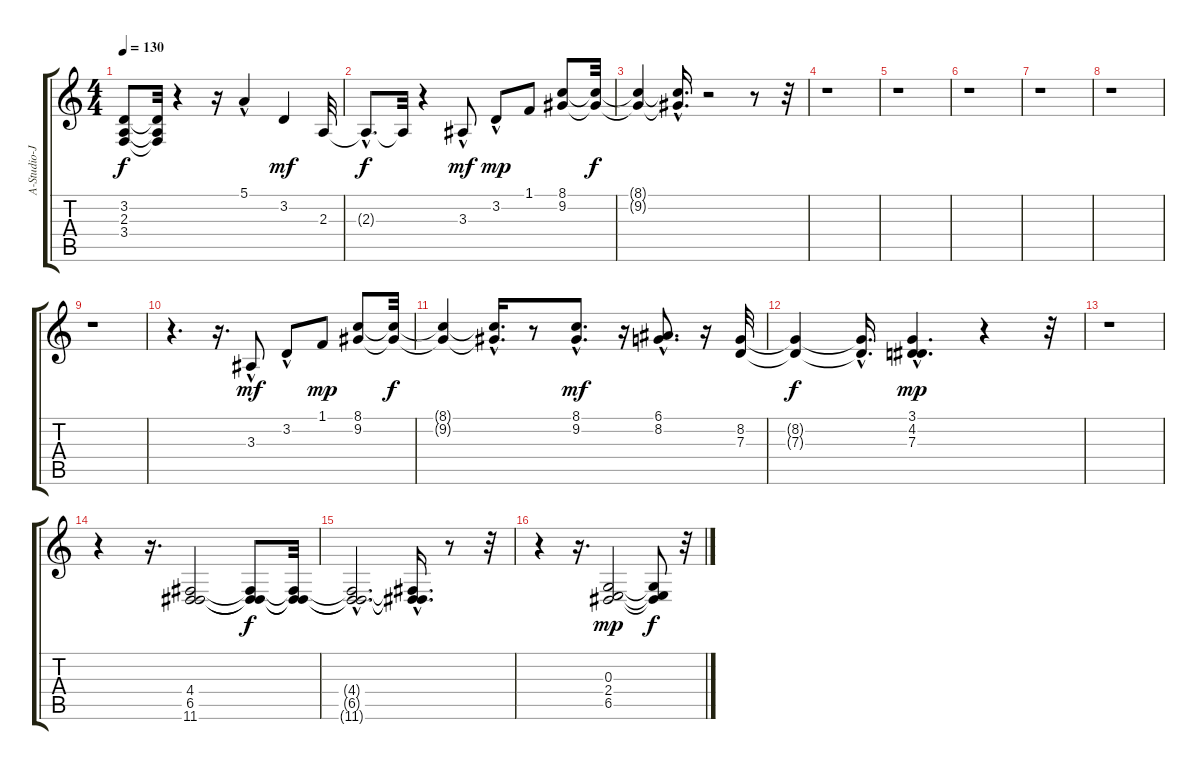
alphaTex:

\track ("A-Studio-Juli" "A-Studio-J") {instrument acousticgrandpiano}
\staff {score tabs}
\tuning (E4 B3 G3 D3 A2 E2) {hide}
\ts (4 4)
\tempo 130
\clef g2
\ks c
(3.2{t} 2.3{t} 3.4{t}).8{dy f} (3.2{t} 2.3{t} 3.4{t}).32 r.4 r.16 5.1{hac}.4 3.2.4{dy mf} 2.3.32 |
2.3{hac t}.8{d dy f} 2.3{t}.32 r.4 3.3{hac}.8{dy mf} 3.2{hac}.8{dy mp} 1.1.8 (8.1 9.2).8 (8.1{t} 9.2{t}).32{dy f} |
(8.1{t} 9.2{t}).4 (8.1{hac t} 9.2{hac t}).16{d} r.2 r.8 r.32 |
r.1 |
r.1 |
r.1 |
r.1 |
r.1 |
r.1 |
r.4{d} r.16{d} 3.3{hac}.8{dy mf} 3.2{hac}.8 1.1.8{dy mp} (8.1 9.2).8 (8.1{t} 9.2{t}).32{dy f} |
(8.1{t} 9.2{t}).4 (8.1{hac t} 9.2{hac t}).16{d} r.8 (8.1{hac} 9.2{hac}).8{d dy mf} r.16 (6.1{hac} 8.2{hac}).8{d} r.16 (8.2 7.3).32 |
(8.2{t} 7.3{t}).4{dy f} (8.2{hac t} 7.3{hac t}).16{d} (3.1{hac} 4.2{hac} 7.3{hac}).4{d dy mp} r.4 r.32 |
r.1 |
r.4 r.16{d} (4.4 6.5 11.6).2 (4.4{t} 6.5{t} 11.6{t}).8{dy f} (4.4{t} 6.5{t} 11.6{t}).32 |
(4.4{hac t} 6.5{hac t} 11.6{hac t}).2{d} (4.4{t} 6.5{hac t} 11.6{hac t}).16{d} r.8 r.32 |
r.4 r.16{d} (0.3 2.4 6.5).2{dy mp} (0.3{t} 2.4{t} 6.5{t}).8{dy f} r.32
